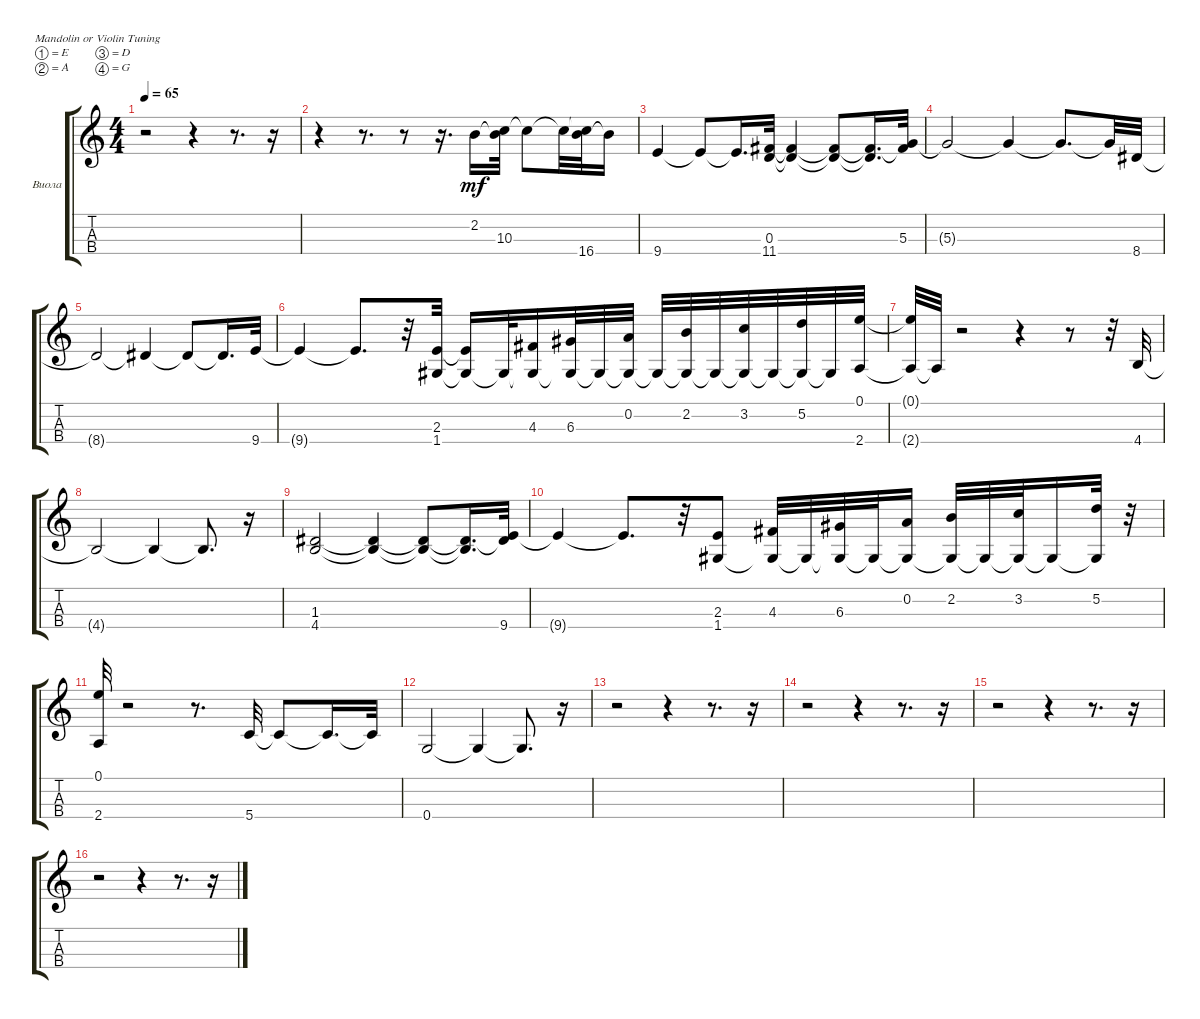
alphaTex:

\bracketExtendMode groupsimilarinstruments
\firstSystemTrackNameOrientation horizontal
\otherSystemsTrackNameOrientation horizontal
\track ("Виолончель" "Виола") {instrument violin}
\staff {score tabs}
\tuning (E5 A4 D4 G3)
\ts (4 4)
\tempo 65
\clef g2
\ks c
r.2{dy mf} r.4 r.8{d} r.16 |
r.4 r.8{d} r.8 r.16{d} 2.2.16 (2.2{t} 10.3).32 10.3{t}.8 10.3{t}.32 (10.3{t} 16.4).32 16.4{t}.16 |
9.4.4 9.4{t}.8 9.4{t}.16{d} (0.3 11.4).32 (0.3{t} 11.4{t}).4 (0.3{t} 11.4{t}).8 (0.3{t} 11.4{t}).16{d} (11.4{t} 5.3).32 |
5.3{t}.2 5.3{t}.4 5.3{t}.8{d} 5.3{t}.32 8.4.32 |
8.4{t}.2 8.4{t}.4 8.4{t}.8 8.4{t}.16{d} 9.4.32 |
9.4{t}.4 9.4{t}.8{d} r.32 (1.4 2.3).32 (1.4{t} 2.3{t}).16 1.4{t}.32 (1.4{t} 4.3).16 (1.4{t} 6.3).32 1.4{t}.32 (1.4{t} 0.2).32 1.4{t}.32 (1.4{t} 2.2).32 1.4{t}.32 (1.4{t} 3.2).32 1.4{t}.32 (1.4{t} 5.2).32 1.4{t}.32 (2.4 0.1).32 |
(2.4{t} 0.1{t}).32 2.4{t}.32 r.2 r.4 r.8 r.32 4.4.32 |
4.4{t}.2 4.4{t}.4 4.4{t}.8{d} r.16 |
(4.4 1.3).2 (4.4{t} 1.3{t}).4 (4.4{t} 1.3{t}).8 (4.4{t} 1.3{t}).16{d} (1.3{t} 9.4).32 |
9.4{t}.4 9.4{t}.8{d} r.32 (1.4 2.3).8 (1.4{t} 4.3).32 1.4{t}.32 (1.4{t} 6.3).32 1.4{t}.32 (1.4{t} 0.2).16 (1.4{t} 2.2).32 1.4{t}.32 (1.4{t} 3.2).32 1.4{t}.16 (1.4{t} 5.2).32 r.32 |
(2.4 0.1).32 r.2 r.8{d} 5.4.32 5.4{t}.8 5.4{t}.16{d} 5.4{t}.32 |
0.4.2 0.4{t}.4 0.4{t}.8{d} r.16 |
r.2 r.4 r.8{d} r.16 |
r.2 r.4 r.8{d} r.16 |
r.2 r.4 r.8{d} r.16 |
r.2 r.4 r.8{d} r.16
